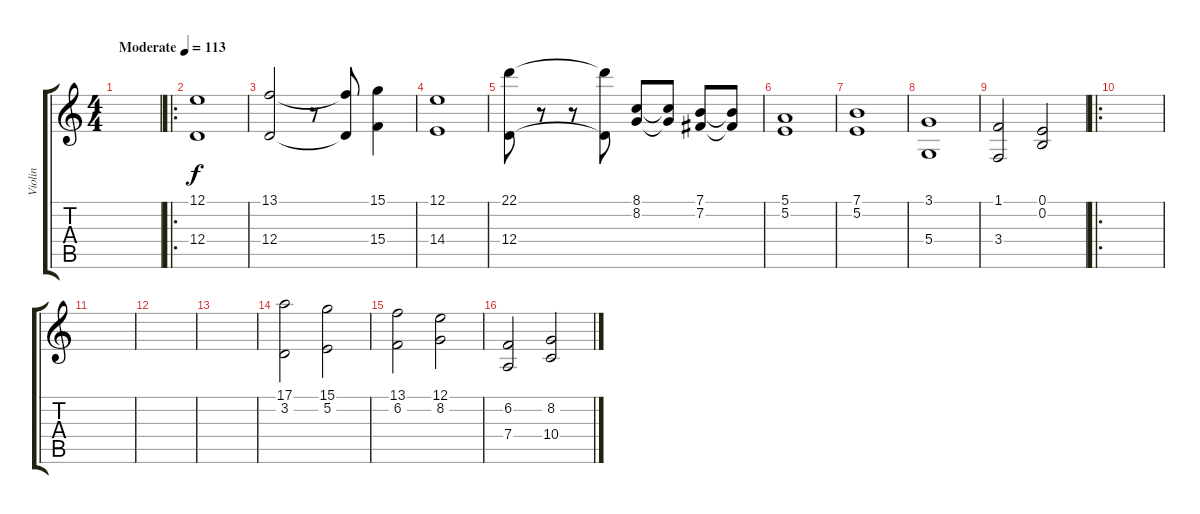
\track ("Violin" "Violin") {instrument violin}
\staff {score tabs}
\tuning (E4 B3 G3 D3 A2 D2) {hide}
\ts (4 4)
\tempo (113 "Moderate")
\clef g2
\ks c
|
\ro
(12.1 12.4).1 |
(13.1 12.4).2 r.8 (13.1{t} 12.4{t}).8 (15.1 15.4).4 |
(12.1 14.4).1 |
(22.1 12.4).8 r.8 r.8 (22.1{t} 12.4{t}).8 (8.1 8.2).8 (8.1{t} 8.2{t}).8 (7.1 7.2).8 (7.1{t} 7.2{t}).8 |
(5.1 5.2).1 |
(7.1 5.2).1 |
(3.1 5.4).1 |
(1.1 3.4).2 (0.1 0.2).2 |
\ro
|
|
|
|
(17.1 3.2).2 (15.1 5.2).2 |
(13.1 6.2).2 (12.1 8.2).2 |
(6.2 7.4).2 (8.2 10.4).2
